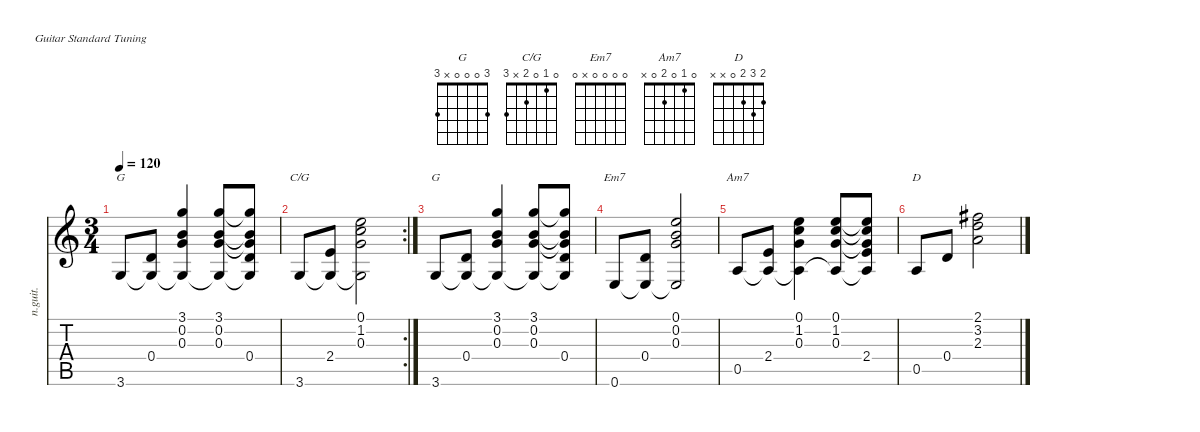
\defaultSystemsLayout 4
\hideDynamics
\bracketExtendMode nobrackets
\otherSystemsTrackNameOrientation horizontal
\track ("Nylon Guitar" "n.guit.") {instrument acousticguitarnylon}
\staff {score tabs}
\tuning (E4 B3 G3 D3 A2 E2)
\chord ("G" 3 0 0 0 x 3) {showfingering false}
\chord ("C/G" 0 1 0 2 x 3) {showfingering false}
\chord ("Em7" 0 0 0 0 x 0) {showfingering false}
\chord ("Am7" 0 1 0 2 0 x) {showfingering false}
\chord ("D" 2 3 2 0 x x) {showfingering false}
\ts (3 4)
\beaming (8 2 2 2)
\tempo 120
\clef g2
\ks c
3.6.8{ch "G" dy mf instrument acousticguitarnylon beam Up} (0.4 3.6{t}).8{beam Up} (0.3 0.2 3.1 3.6{t}).4{beam Up} (0.3 0.2 3.1 3.6{t}).8{beam Up} (3.1{t} 0.2{t} 0.3{t} 0.4 3.6{t}).8{beam Up} |
\rc 2
3.6.8{ch "C/G" beam Up} (2.4 3.6{t}).8{beam Up} (0.3 1.2 0.1 3.6{t}).2{beam Down} |
3.6.8{ch "G" beam Up} (0.4 3.6{t}).8{beam Up} (0.3 0.2 3.1 3.6{t}).4{beam Up} (0.3 0.2 3.1 3.6{t}).8{beam Up} (3.1{t} 0.2{t} 0.3{t} 0.4 3.6{t}).8{beam Up} |
0.6.8{ch "Em7" beam Up} (0.4 0.6{t}).8{beam Up} (0.3 0.2 0.1 0.6{t}).2{beam Up} |
0.5.8{ch "Am7" beam Up} (2.4 0.5{t}).8{beam Up} (0.3 1.2 0.1 0.5{t}).4{beam Down} (0.1 1.2 0.3 0.5{t}).8{beam Up} (2.4 0.3{t} 1.2{t} 0.1{t} 0.5{t}).8{beam Up} |
0.5.8{ch "D" beam Up} 0.4.8{beam Up} (2.3 3.2 2.1{acc #}).2{beam Down}
